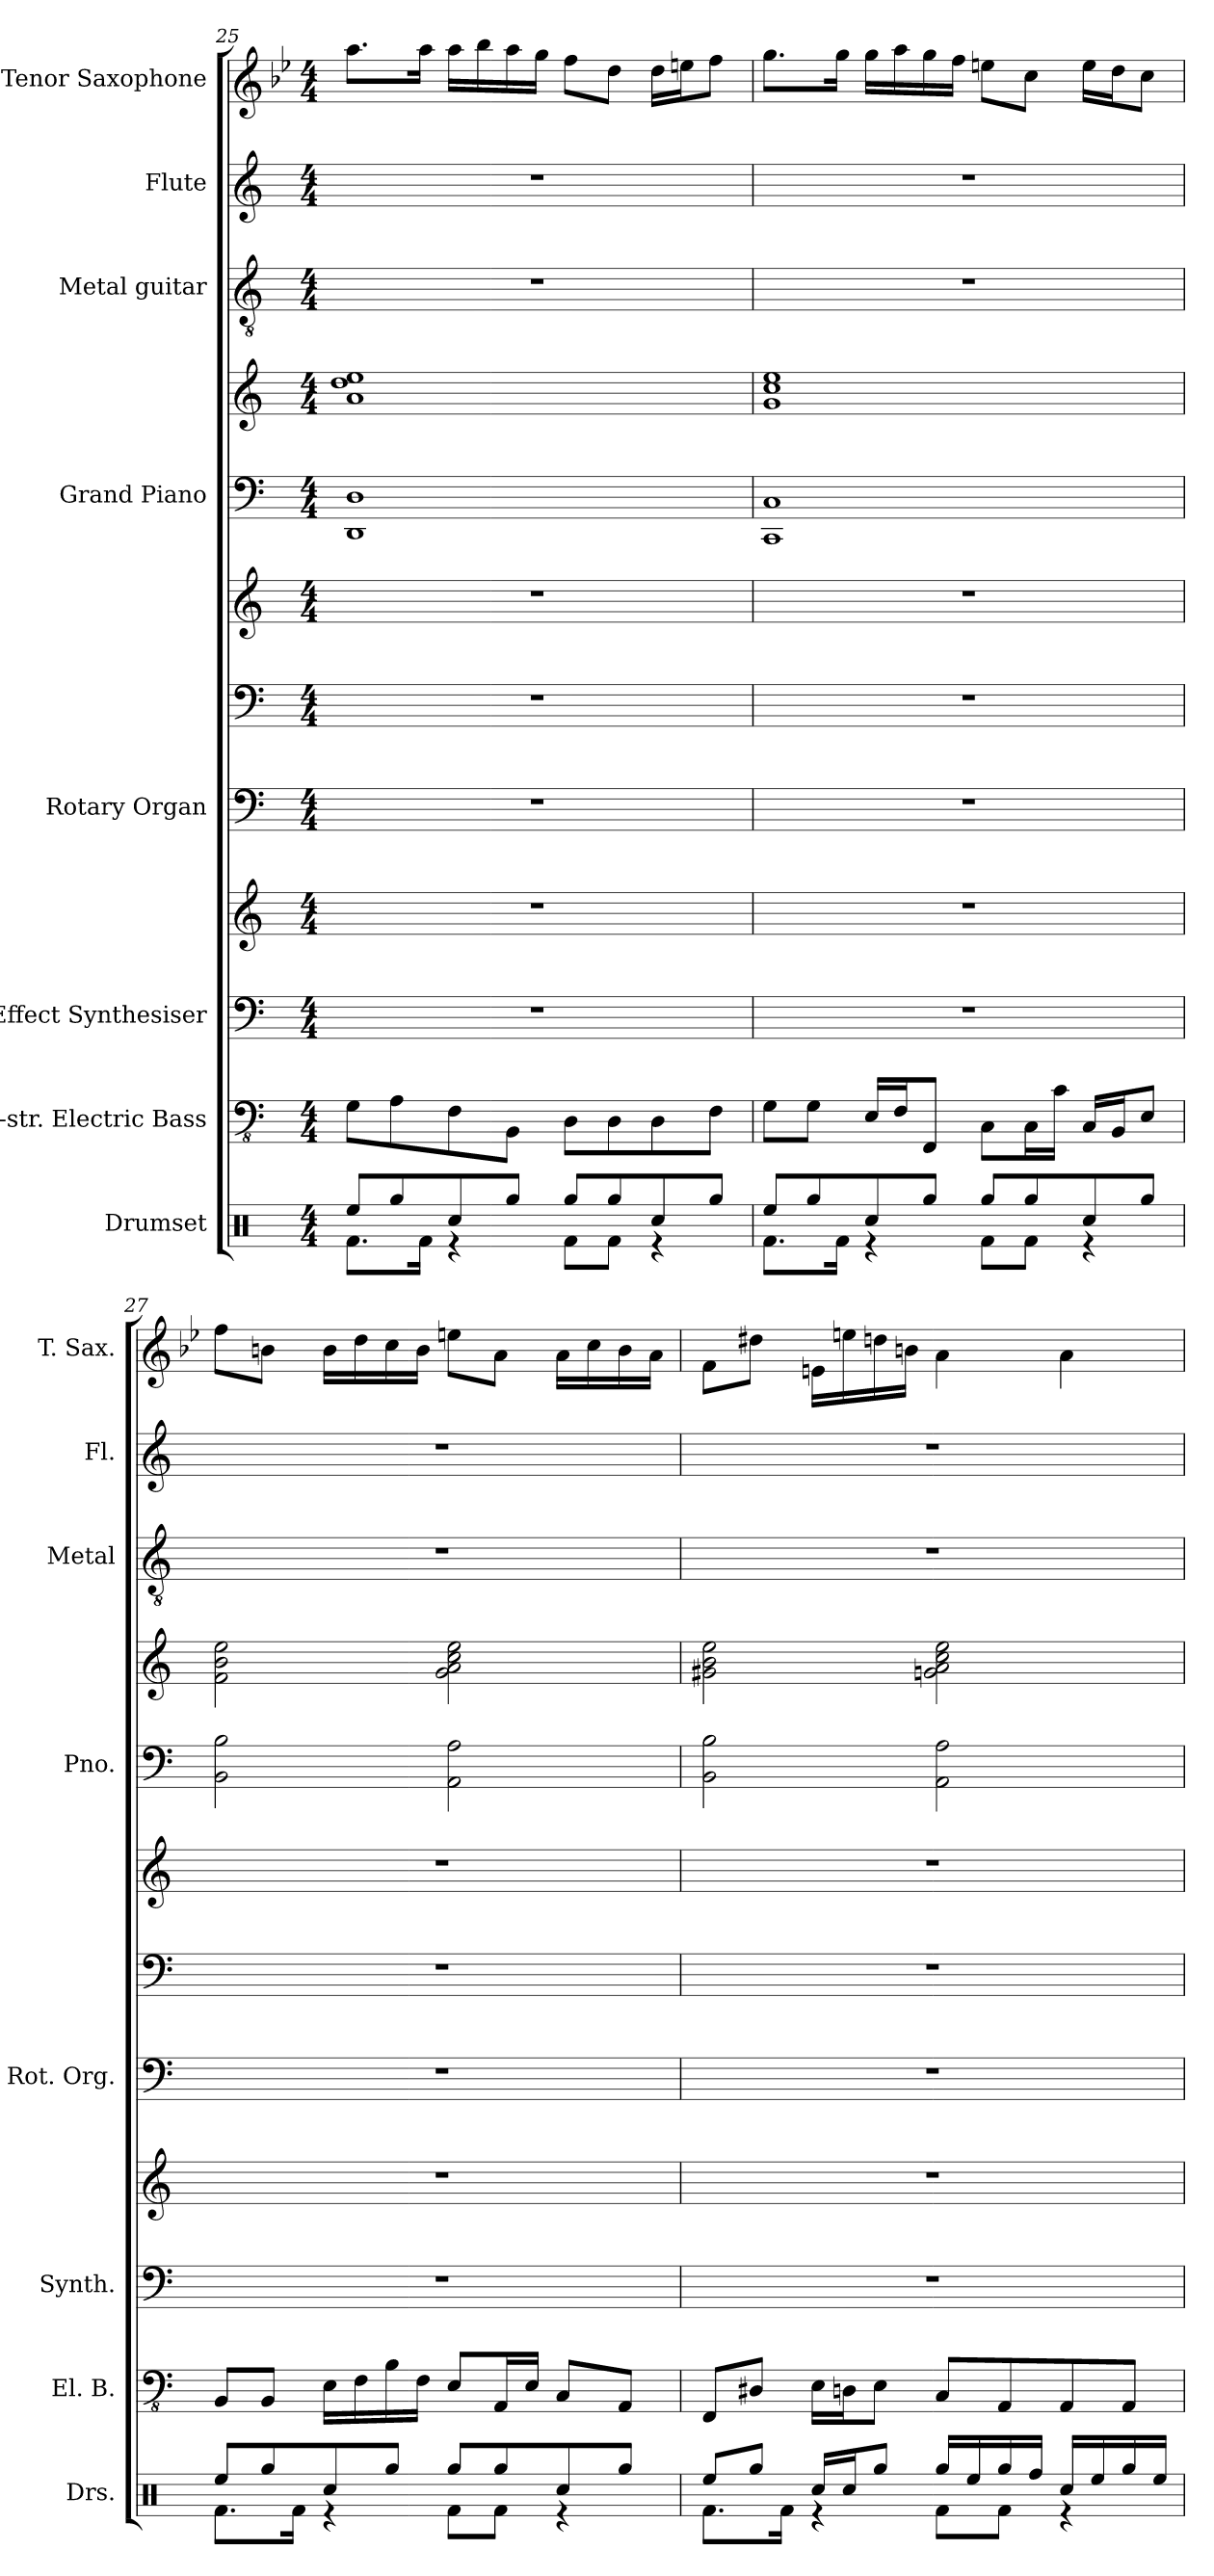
**kern	**kern	**kern	**kern	**kern	**kern	**kern	**kern	**kern	**kern	**kern	**kern
*part8	*part7	*part6	*part6	*part5	*part5	*part5	*part4	*part4	*part3	*part2	*part1
*staff12	*staff11	*staff10	*staff9	*staff8	*staff7	*staff6	*staff5	*staff4	*staff3	*staff2	*staff1
*I"Drumset	*I"5-str. Electric Bass	*I"Effect Synthesiser	*	*I"Rotary Organ	*	*	*I"Grand Piano	*	*I"Metal guitar	*I"Flute	*I"Tenor Saxophone
*I'Drs.	*I'El. B.	*I'Synth.	*	*I'Rot. Org.	*	*	*I'Pno.	*	*I'Metal	*I'Fl.	*I'T. Sax.
*clefX	*clefFv4	*clefF4	*clefG2	*clefF4	*clefF4	*clefG2	*clefF4	*clefG2	*clefGv2	*clefG2	*clefG2
*	*	*	*	*	*	*	*	*	*	*	*ITrd8c14
*k[]	*k[]	*k[]	*k[]	*k[]	*k[]	*k[]	*k[]	*k[]	*k[]	*k[]	*k[b-e-]
*M4/4	*M4/4	*M4/4	*M4/4	*M4/4	*M4/4	*M4/4	*M4/4	*M4/4	*M4/4	*M4/4	*M4/4
=25	=25	=25	=25	=25	=25	=25	=25	=25	=25	=25	=25
*^	*	*	*	*	*	*	*	*	*	*	*
8Ree/L	8.Rf\L	8GG\L	1r	1r	1r	1r	1r	1DD 1D	1a 1dd 1ee	1r	1r	8.a\L
8Rgg/	.	8AA\	.	.	.	.	.	.	.	.	.	.
.	16Rf\Jk	.	.	.	.	.	.	.	.	.	.	16a\Jk
8Rcc/	4r	8FF\	.	.	.	.	.	.	.	.	.	16a\LL
.	.	.	.	.	.	.	.	.	.	.	.	16b-\
8Rgg/J	.	8BBB\J	.	.	.	.	.	.	.	.	.	16a\
.	.	.	.	.	.	.	.	.	.	.	.	16g\JJ
8Rgg/L	8Rf\L	8DD\L	.	.	.	.	.	.	.	.	.	8f\L
8Rgg/	8Rf\J	8DD\	.	.	.	.	.	.	.	.	.	8d\J
8Rcc/	4r	8DD\	.	.	.	.	.	.	.	.	.	16d\LL
.	.	.	.	.	.	.	.	.	.	.	.	16en\J
8Rgg/J	.	8FF\J	.	.	.	.	.	.	.	.	.	8f\J
!!LO:PB:g=z
=26	=26	=26	=26	=26	=26	=26	=26	=26	=26	=26	=26	=26
8Ree/L	8.Rf\L	8GG\L	1r	1r	1r	1r	1r	1CC 1C	1g 1cc 1ee	1r	1r	8.g\L
8Rgg/	.	8GG\J	.	.	.	.	.	.	.	.	.	.
.	16Rf\Jk	.	.	.	.	.	.	.	.	.	.	16g\Jk
8Rcc/	4r	16EE/LL	.	.	.	.	.	.	.	.	.	16g\LL
.	.	16FF/J	.	.	.	.	.	.	.	.	.	16a\
8Rgg/J	.	8FFF/J	.	.	.	.	.	.	.	.	.	16g\
.	.	.	.	.	.	.	.	.	.	.	.	16f\JJ
8Rgg/L	8Rf\L	8CC\L	.	.	.	.	.	.	.	.	.	8en\L
8Rgg/	8Rf\J	16CC\L	.	.	.	.	.	.	.	.	.	8c\J
.	.	16C\JJ	.	.	.	.	.	.	.	.	.	.
8Rcc/	4r	16CC/LL	.	.	.	.	.	.	.	.	.	16e\LL
.	.	16BBB/J	.	.	.	.	.	.	.	.	.	16d\J
8Rgg/J	.	8EE/J	.	.	.	.	.	.	.	.	.	8c\J
=27	=27	=27	=27	=27	=27	=27	=27	=27	=27	=27	=27	=27
8Ree/L	8.Rf\L	8BBB/L	1r	1r	1r	1r	1r	2BB\ 2B\	2f\ 2b\ 2ee\	1r	1r	8f\L
8Rgg/	.	8BBB/J	.	.	.	.	.	.	.	.	.	8Bn\J
.	16Rf\Jk	.	.	.	.	.	.	.	.	.	.	.
8Rcc/	4r	16EE\LL	.	.	.	.	.	.	.	.	.	16B\LL
.	.	16FF\	.	.	.	.	.	.	.	.	.	16d\
8Rgg/J	.	16BB\	.	.	.	.	.	.	.	.	.	16c\
.	.	16FF\JJ	.	.	.	.	.	.	.	.	.	16B\JJ
8Rgg/L	8Rf\L	8EE/L	.	.	.	.	.	2AA\ 2A\	2g\ 2a\ 2cc\ 2ee\	.	.	8en\L
8Rgg/	8Rf\J	16AAA/L	.	.	.	.	.	.	.	.	.	8A\J
.	.	16EE/JJ	.	.	.	.	.	.	.	.	.	.
8Rcc/	4r	8CC/L	.	.	.	.	.	.	.	.	.	16A\LL
.	.	.	.	.	.	.	.	.	.	.	.	16c\
8Rgg/J	.	8AAA/J	.	.	.	.	.	.	.	.	.	16B\
.	.	.	.	.	.	.	.	.	.	.	.	16A\JJ
!!LO:PB:g=z
=28	=28	=28	=28	=28	=28	=28	=28	=28	=28	=28	=28	=28
8Ree/L	8.Rf\L	8FFF/L	1r	1r	1r	1r	1r	2BB\ 2B\	2g#X\ 2b\ 2ee\	1r	1r	8F\L
8Rgg/J	.	8DD#X/J	.	.	.	.	.	.	.	.	.	8d#X\J
.	16Rf\Jk	.	.	.	.	.	.	.	.	.	.	.
16Rcc/LL	4r	16EE\LL	.	.	.	.	.	.	.	.	.	16En\LL
16Rcc/J	.	16DDn\J	.	.	.	.	.	.	.	.	.	16en\
8Rgg/J	.	8EE\J	.	.	.	.	.	.	.	.	.	16dn\
.	.	.	.	.	.	.	.	.	.	.	.	16Bn\JJ
16Rgg/LL	8Rf\L	8CC/L	.	.	.	.	.	2AA\ 2A\	2gn\ 2a\ 2cc\ 2ee\	.	.	4A\
16Ree/	.	.	.	.	.	.	.	.	.	.	.	.
16Rgg/	8Rf\J	8AAA/	.	.	.	.	.	.	.	.	.	.
16Rff/JJ	.	.	.	.	.	.	.	.	.	.	.	.
16Rcc/LL	4r	8AAA/	.	.	.	.	.	.	.	.	.	4A\
16Ree/	.	.	.	.	.	.	.	.	.	.	.	.
16Rgg/	.	8AAA/J	.	.	.	.	.	.	.	.	.	.
16Ree/JJ	.	.	.	.	.	.	.	.	.	.	.	.
*v	*v	*	*	*	*	*	*	*	*	*	*	*
=	=	=	=	=	=	=	=	=	=	=	=
*-	*-	*-	*-	*-	*-	*-	*-	*-	*-	*-	*-
